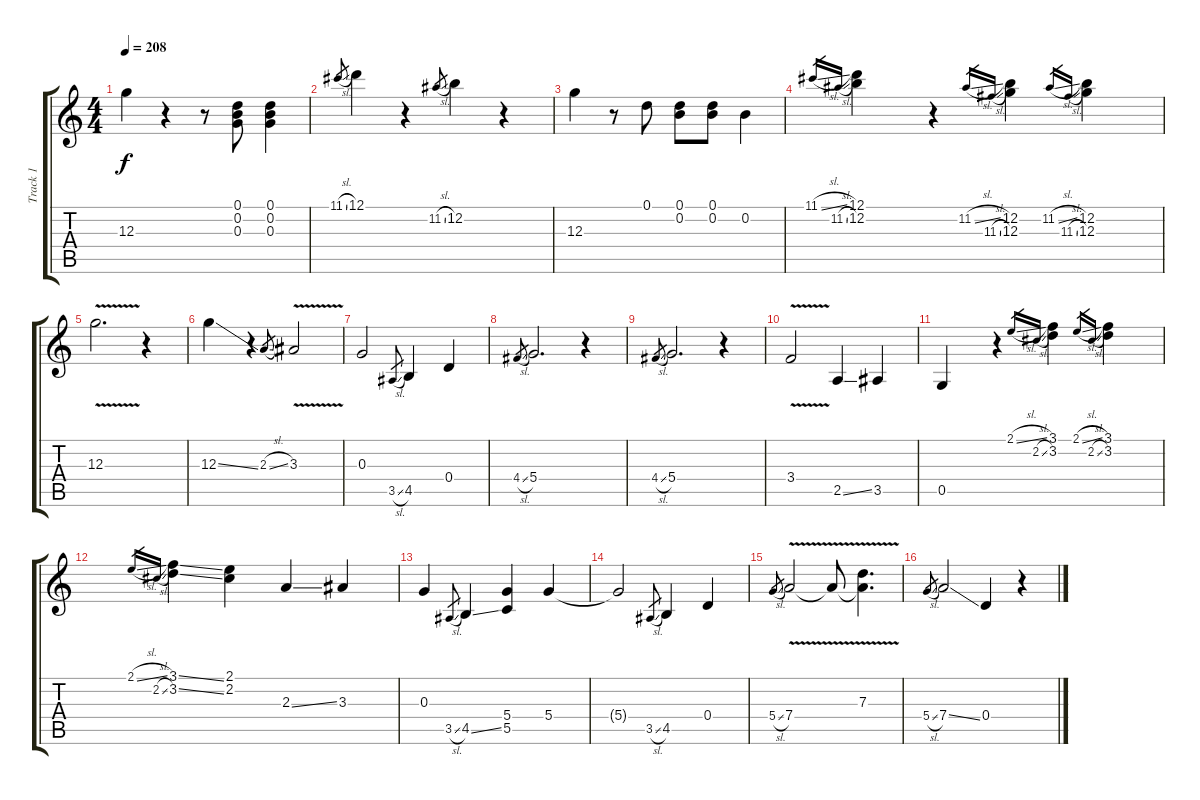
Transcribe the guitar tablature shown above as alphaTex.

\track ("Track 1" "Track 1") {instrument acousticguitarsteel}
\staff {score tabs}
\tuning (D4 B3 G3 D3 G2 D2) {hide}
\ts (4 4)
\tempo 208
\clef g2
\ks c
12.3.4{dy f} r.4 r.8 (0.1 0.2 0.3).8 (0.1 0.2 0.3).4 |
11.1{sl}.8{gr} 12.1.4 r.4 11.2{sl}.8{gr} 12.2.4 r.4 |
12.3.4 r.8 0.1.8 (0.1 0.2).8 (0.1 0.2).8 0.2.4 |
11.1{sl}.16{gr} 11.2{sl}.16{gr} (12.1 12.2).4 r.4 11.2{sl}.16{gr} 11.3{sl}.16{gr} (12.2 12.3).4 11.2{sl}.16{gr} 11.3{sl}.16{gr} (12.2 12.3).4 |
12.3{v}.2{d} r.4 |
12.3{ss}.4 r.4 2.3{sl}.8{gr} 3.3{v}.2 |
0.3.2 3.5{sl}.8{gr} 4.5.4 0.4.4 |
4.4{sl}.8{gr} 5.4.2{d} r.4 |
4.4{sl}.8{gr} 5.4.2{d} r.4 |
3.4{v}.2 2.5{ss}.4 3.5.4 |
0.5.4 r.4 2.1{sl}.16{gr} 2.2{sl}.16{gr} (3.1 3.2).4 2.1{sl}.16{gr} 2.2{sl}.16{gr} (3.1 3.2).4 |
2.1{sl}.16{gr} 2.2{sl}.16{gr} (3.1{ss} 3.2{ss}).4 (2.1 2.2).4 2.3{ss}.4 3.3.4 |
0.3.4 3.5{sl}.8{gr} 4.5{ss}.4 (5.4 5.5).4 5.4.4 |
5.4{t}.2 3.5{sl}.8{gr} 4.5.4 0.4.4 |
5.4{sl}.8{gr} 7.4{v}.2 7.4{t}.8 (7.3{v} 7.4{v t}).4{d} |
5.4{sl}.8{gr} 7.4{ss}.2 0.4.4 r.4
